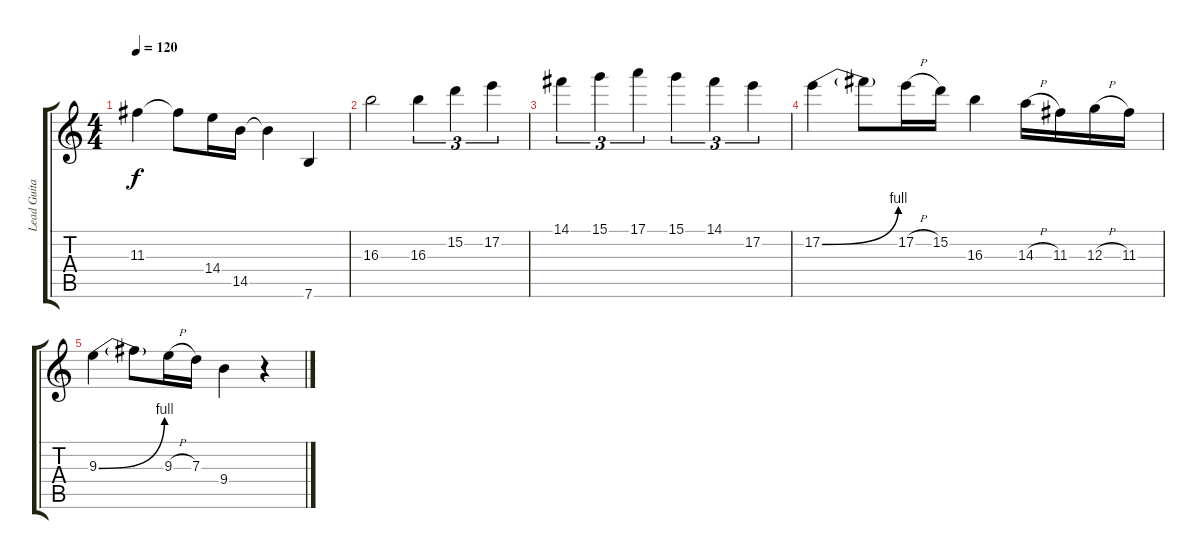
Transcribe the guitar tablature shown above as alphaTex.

\track ("Lead Guitar Solo's" "Lead Guita") {instrument distortionguitar}
\staff {score tabs}
\tuning (E4 B3 G3 D3 A2 E2) {hide}
\ts (4 4)
\tempo 120
\clef g2
\ks c
11.3{t}.4{dy f} 11.3{t}.8 14.4.16 14.5.16 14.5{t}.4 7.6.4 |
16.3.2 16.3.4{tu (3 2)} 15.2.4{tu (3 2)} 17.2.4{tu (3 2)} |
14.1.4{tu (3 2)} 15.1.4{tu (3 2)} 17.1.4{tu (3 2)} 15.1.4{tu (3 2)} 14.1.4{tu (3 2)} 17.2.4{tu (3 2)} |
17.2{be (bend 0 0 60 4)}.4 17.2{t}.8 17.2{h}.16 15.2.16 16.3.4 14.3{h}.16 11.3.16 12.3{h}.16 11.3.16 |
9.3{be (bend 0 0 60 4)}.4 9.3{t}.8 9.3{h}.16 7.3.16 9.4.4 r.4
